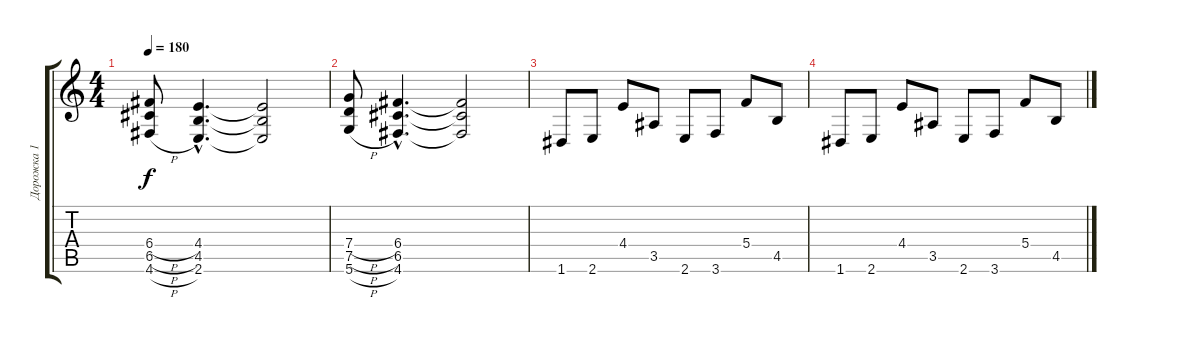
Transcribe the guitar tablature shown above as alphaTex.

\track ("Дорожка 1" "Дорожка 1") {instrument distortionguitar}
\staff {score tabs}
\tuning (D4 A3 F3 C3 G2 D2) {hide}
\ts (4 4)
\tempo 180
\clef g2
\ks c
(6.4{h} 6.5{h} 4.6{h}).8{dy f} (4.4{hac} 4.5{hac} 2.6{hac}).4{d} (4.4{t} 4.5{t} 2.6{t}).2 |
(7.4{h} 7.5{h} 5.6{h}).8 (6.4{hac} 6.5{hac} 4.6{hac}).4{d} (6.4{t} 6.5{t} 4.6{t}).2 |
1.6.8 2.6.8 4.4.8 3.5.8 2.6.8 3.6.8 5.4.8 4.5.8 |
1.6.8 2.6.8 4.4.8 3.5.8 2.6.8 3.6.8 5.4.8 4.5.8
